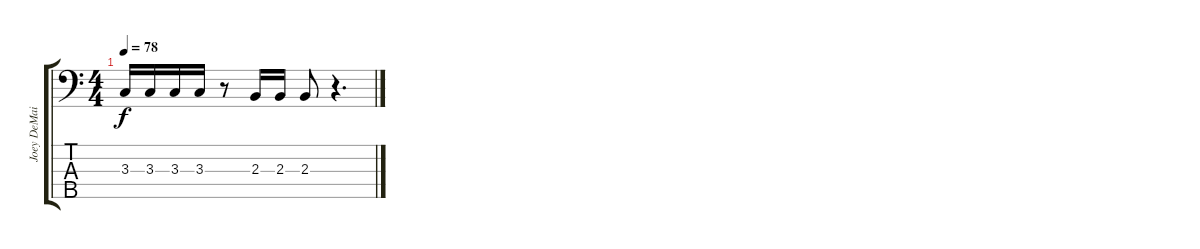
\track ("Joey DeMaio" "Joey DeMai") {instrument electricbasspick}
\staff {score tabs}
\tuning (G2 D2 A1 E1 B0) {hide}
\ts (4 4)
\tempo 78
\clef f4
\ks c
3.3.16{dy f} 3.3.16 3.3.16 3.3.16 r.8 2.3.16 2.3.16 2.3.8 r.4{d}
